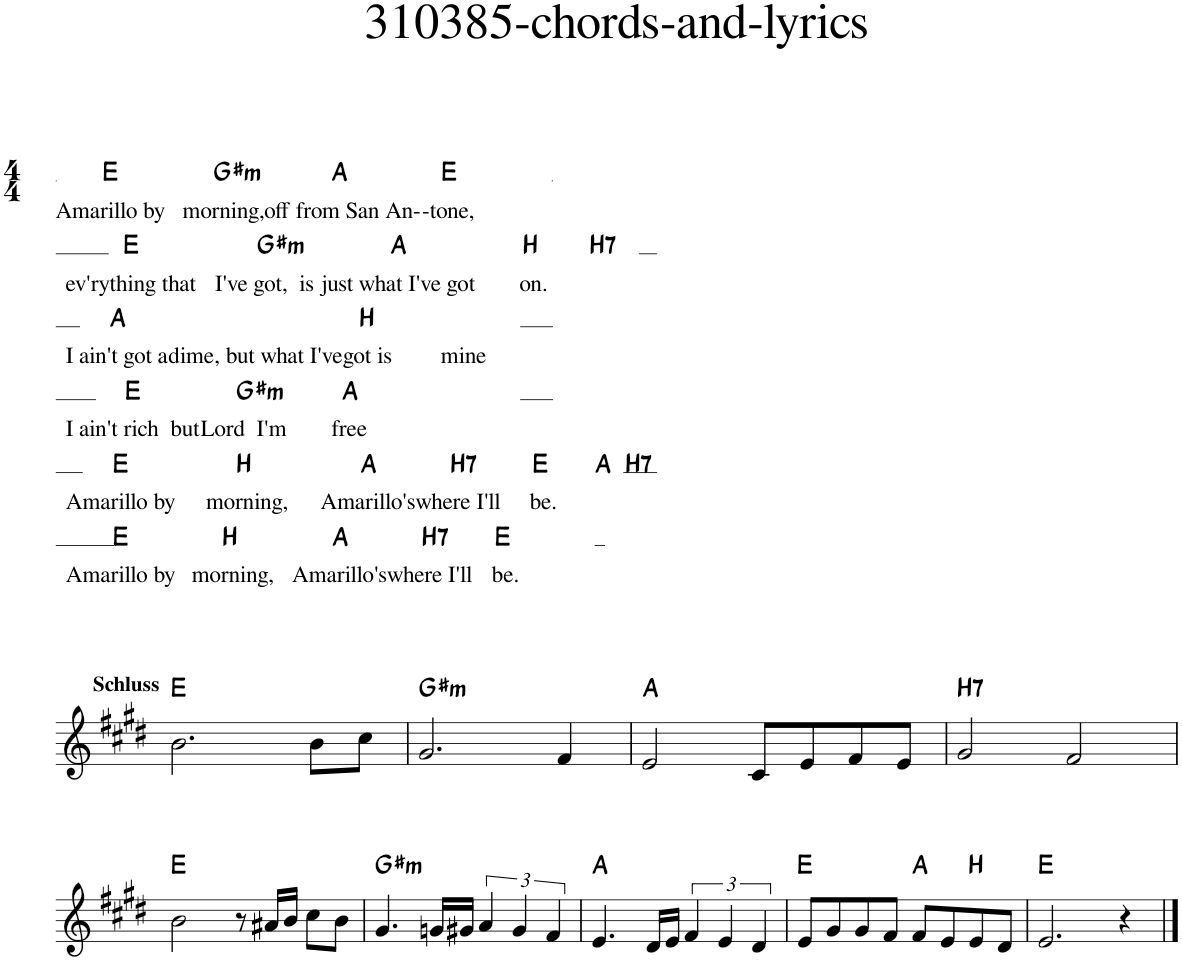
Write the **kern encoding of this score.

**kern	**text	**harte
*part1	*part1	*part1
*staff1	*staff1	*
*I"Piano	*	*
*I'Pno.	*	*
*stria1	*	*
*k[f#c#g#d#]	*	*
*M4/4	*	*
=1	=1	=1
!	!LO:LY:b	!
1ryy	Amarillo by	E:maj
=2	=2	=2
!	!LO:LY:b	!LO:H:kt=m
1ryy	morning,	G#:min
=3	=3	=3
!	!LO:LY:b	!
1ryy	-off from San An-	A:maj
=4	=4	=4
!	!LO:LY:b	!
1ryy	-tone,	E:maj
!!LO:LB:g=z
=5	=5	=5
!	!LO:LY:b	!
1ryy	ev'rything that	E:maj
=6	=6	=6
!	!LO:LY:b	!LO:H:kt=m
1ryy	I've got, is	G#:min
=7	=7	=7
!	!LO:LY:b	!
1ryy	just what I've got	A:maj
=8	=8	=8
!	!LO:LY:b	!
*^	*	*
1ryy	2ryy	on.	B:maj
!	!	!	!LO:H:kt=7
.	2ryy	.	B:7
!!LO:LB:g=z	!!
=9	=9	=9	=9
!	!	!LO:LY:b	!
*v	*v	*	*
1ryy	I ain't got a	A:maj
=10	=10	=10
!	!LO:LY:b	!
1ryy	dime, but what I've	A:maj
=11	=11	=11
!	!LO:LY:b	!
1ryy	got is	B:maj
=12	=12	=12
!	!LO:LY:b	!
1ryy	mine	B:maj
!!LO:LB:g=z
=13	=13	=13
!	!LO:LY:b	!
1ryy	I ain't rich but	E:maj
=14	=14	=14
!	!LO:LY:b	!LO:H:kt=m
1ryy	Lord I'm	G#:min
=15	=15	=15
!	!LO:LY:b	!
1ryy	free	A:maj
=16	=16	=16
1ryy	.	.
!!LO:LB:g=z
=17	=17	=17
!	!LO:LY:b	!
1ryy	Amarillo by	E:maj
=18	=18	=18
!	!LO:LY:b	!
1ryy	morning,	B:maj
=19	=19	=19
!	!LO:LY:b	!
2ryy	Amarillo's	A:maj
!	!LO:LY:b	!LO:H:kt=7
2ryy	where I'll	B:7
=20	=20	=20
!	!LO:LY:b	!
*^	*	*
*	*^	*	*
1ryy	2ryy	2.ryy	be.	E:maj
.	2ryy	.	.	A:maj
!	!	!	!	!LO:H:kt=7
.	.	4ryy	.	B:7
!!LO:LB:g=z	!!	!!
=21	=21	=21	=21	=21
!	!	!	!LO:LY:b	!
*v	*v	*v	*	*
1ryy	Amarillo by	E:maj
=22	=22	=22
!	!LO:LY:b	!
1ryy	morning,	B:maj
=23	=23	=23
!	!LO:LY:b	!
2ryy	Amarillo's	A:maj
!	!LO:LY:b	!LO:H:kt=7
2ryy	where I'll	B:7
=24	=24	=24
!	!LO:LY:b	!
1ryy	be.	E:maj
!!LO:LB:g=z
!!LO:REH:place=s1:a:B:enc=none:t=Schluss
=25-	=25-	=25-
2.b\	.	E:maj
8b\L	.	.
8cc#\J	.	.
=26	=26	=26
!	!	!LO:H:kt=m
2.g#/	.	G#:min
4f#/	.	.
=27	=27	=27
2e/	.	A:maj
8c#/L	.	.
8e/	.	.
8f#/	.	.
8e/J	.	.
=28	=28	=28
!	!	!LO:H:kt=7
2g#/	.	B:7
2f#/	.	.
!!LO:LB:g=z
=29	=29	=29
2b\	.	E:maj
8r	.	.
16a#X/LL	.	.
16b/JJ	.	.
8cc#\L	.	.
8b\J	.	.
=30	=30	=30
!	!	!LO:H:kt=m
4.g#/	.	G#:min
16gn/LL	.	.
16g#X/JJ	.	.
6a/	.	.
6g#/	.	.
6f#/	.	.
=31	=31	=31
4.e/	.	A:maj
16d#/LL	.	.
16e/JJ	.	.
6f#/	.	.
6e/	.	.
6d#/	.	.
=32	=32	=32
8e/L	.	E:maj
8g#/	.	.
8g#/	.	.
8f#/J	.	.
8f#/L	.	A:maj
8e/	.	.
8e/	.	B:maj
8d#/J	.	.
=33	=33	=33
2.e/	.	E:maj
4r	.	.
==	==	==
*-	*-	*-
